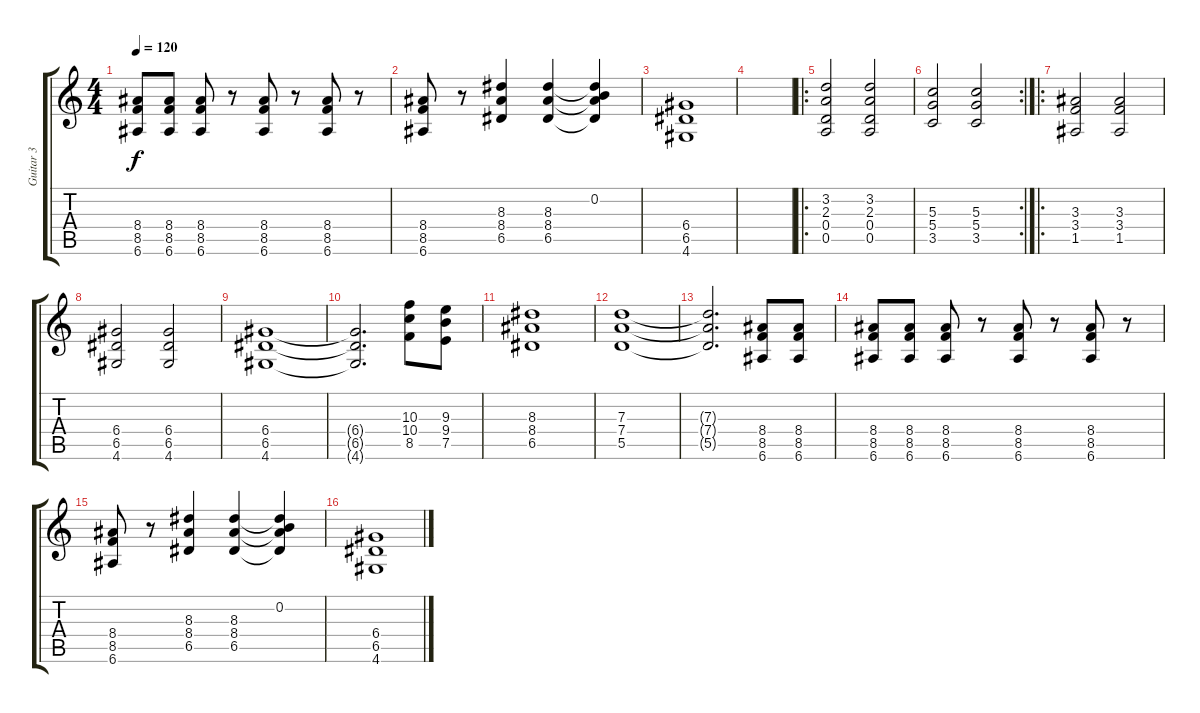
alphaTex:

\track ("Guitar 3" "Guitar 3") {instrument distortionguitar}
\staff {score tabs}
\tuning (E4 B3 G3 D3 A2 E2) {hide}
\ts (4 4)
\tempo 120
\clef g2
\ks c
(8.4 8.5 6.6).8{dy f} (8.4 8.5 6.6).8 (8.4 8.5 6.6).8 r.8 (8.4 8.5 6.6).8 r.8 (8.4 8.5 6.6).8 r.8 |
(8.4 8.5 6.6).8 r.8 (8.3 8.4 6.5).4 (8.3 8.4 6.5).4 (0.2 8.3{t} 8.4{t} 6.5{t}).4 |
(6.4 6.5 4.6).1 |
|
\ro
(3.2 2.3 0.4 0.5).2 (3.2 2.3 0.4 0.5).2 |
\rc 2
(5.3 5.4 3.5).2 (5.3 5.4 3.5).2 |
\ro
(3.3 3.4 1.5).2 (3.3 3.4 1.5).2 |
(6.4 6.5 4.6).2 (6.4 6.5 4.6).2 |
(6.4 6.5 4.6).1 |
(6.4{t} 6.5{t} 4.6{t}).2{d} (10.3 10.4 8.5).8 (9.3 9.4 7.5).8 |
(8.3 8.4 6.5).1 |
(7.3 7.4 5.5).1 |
(7.3{t} 7.4{t} 5.5{t}).2{d} (8.4 8.5 6.6).8 (8.4 8.5 6.6).8 |
(8.4 8.5 6.6).8 (8.4 8.5 6.6).8 (8.4 8.5 6.6).8 r.8 (8.4 8.5 6.6).8 r.8 (8.4 8.5 6.6).8 r.8 |
(8.4 8.5 6.6).8 r.8 (8.3 8.4 6.5).4 (8.3 8.4 6.5).4 (0.2 8.3{t} 8.4{t} 6.5{t}).4 |
(6.4 6.5 4.6).1
